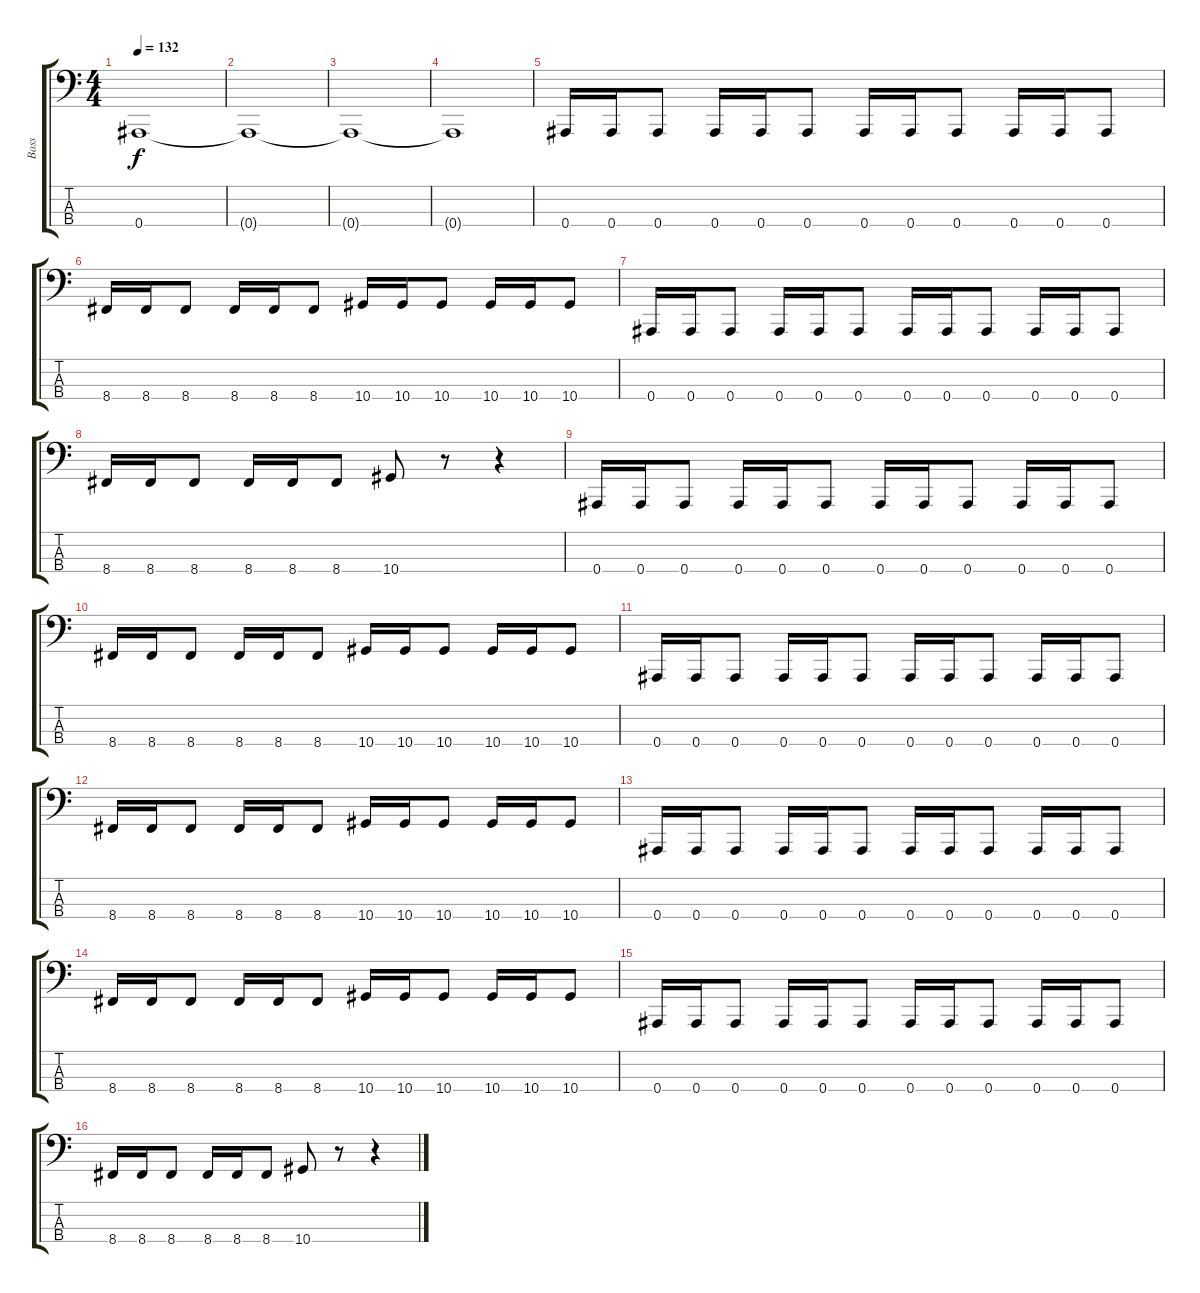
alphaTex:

\track ("Bass" "Bass") {instrument electricbassfinger}
\staff {score tabs}
\tuning (Eb2 Bb1 F1 Bb0) {hide}
\ts (4 4)
\tempo 132
\clef f4
\ks c
0.4.1{dy f} |
0.4{t}.1 |
0.4{t}.1 |
0.4{t}.1 |
0.4.16 0.4.16 0.4.8 0.4.16 0.4.16 0.4.8 0.4.16 0.4.16 0.4.8 0.4.16 0.4.16 0.4.8 |
8.4.16 8.4.16 8.4.8 8.4.16 8.4.16 8.4.8 10.4.16 10.4.16 10.4.8 10.4.16 10.4.16 10.4.8 |
0.4.16 0.4.16 0.4.8 0.4.16 0.4.16 0.4.8 0.4.16 0.4.16 0.4.8 0.4.16 0.4.16 0.4.8 |
8.4.16 8.4.16 8.4.8 8.4.16 8.4.16 8.4.8 10.4.8 r.8 r.4 |
0.4.16 0.4.16 0.4.8 0.4.16 0.4.16 0.4.8 0.4.16 0.4.16 0.4.8 0.4.16 0.4.16 0.4.8 |
8.4.16 8.4.16 8.4.8 8.4.16 8.4.16 8.4.8 10.4.16 10.4.16 10.4.8 10.4.16 10.4.16 10.4.8 |
0.4.16 0.4.16 0.4.8 0.4.16 0.4.16 0.4.8 0.4.16 0.4.16 0.4.8 0.4.16 0.4.16 0.4.8 |
8.4.16 8.4.16 8.4.8 8.4.16 8.4.16 8.4.8 10.4.16 10.4.16 10.4.8 10.4.16 10.4.16 10.4.8 |
0.4.16 0.4.16 0.4.8 0.4.16 0.4.16 0.4.8 0.4.16 0.4.16 0.4.8 0.4.16 0.4.16 0.4.8 |
8.4.16 8.4.16 8.4.8 8.4.16 8.4.16 8.4.8 10.4.16 10.4.16 10.4.8 10.4.16 10.4.16 10.4.8 |
0.4.16 0.4.16 0.4.8 0.4.16 0.4.16 0.4.8 0.4.16 0.4.16 0.4.8 0.4.16 0.4.16 0.4.8 |
8.4.16 8.4.16 8.4.8 8.4.16 8.4.16 8.4.8 10.4.8 r.8 r.4
